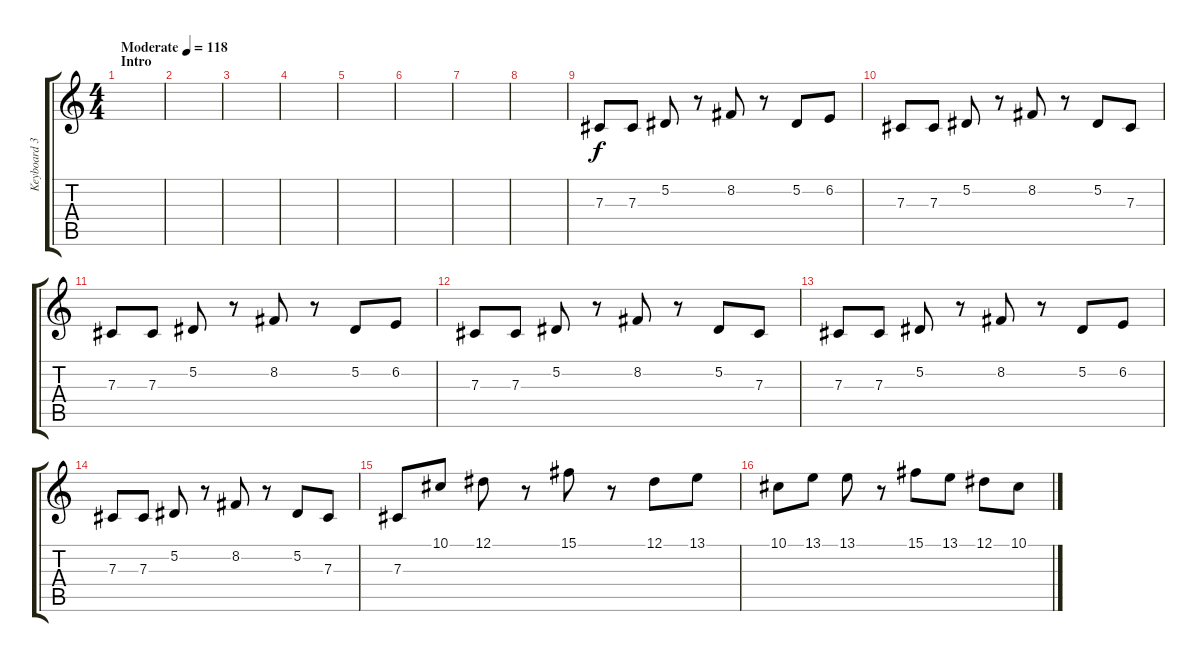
\track ("Keyboard 3" "Keyboard 3") {instrument lead1square}
\staff {score tabs}
\tuning (Eb4 Bb3 Gb3 Db3 Ab2 Db2) {hide}
\ts (4 4)
\section ("" "Intro")
\tempo (118 "Moderate")
\clef g2
\ks c
|
|
|
|
|
|
|
|
7.3.8{volume 9} 7.3.8 5.2.8 r.8 8.2.8 r.8 5.2.8 6.2.8 |
7.3.8 7.3.8 5.2.8 r.8 8.2.8 r.8 5.2.8 7.3.8 |
7.3.8 7.3.8 5.2.8 r.8 8.2.8 r.8 5.2.8 6.2.8 |
7.3.8 7.3.8 5.2.8 r.8 8.2.8 r.8 5.2.8 7.3.8 |
7.3.8{volume 14} 7.3.8 5.2.8 r.8 8.2.8 r.8 5.2.8 6.2.8 |
7.3.8 7.3.8 5.2.8 r.8 8.2.8 r.8 5.2.8 7.3.8 |
7.3.8 10.1.8 12.1.8 r.8 15.1.8 r.8 12.1.8 13.1.8 |
10.1.8 13.1.8 13.1.8 r.8 15.1.8 13.1.8 12.1.8 10.1.8
